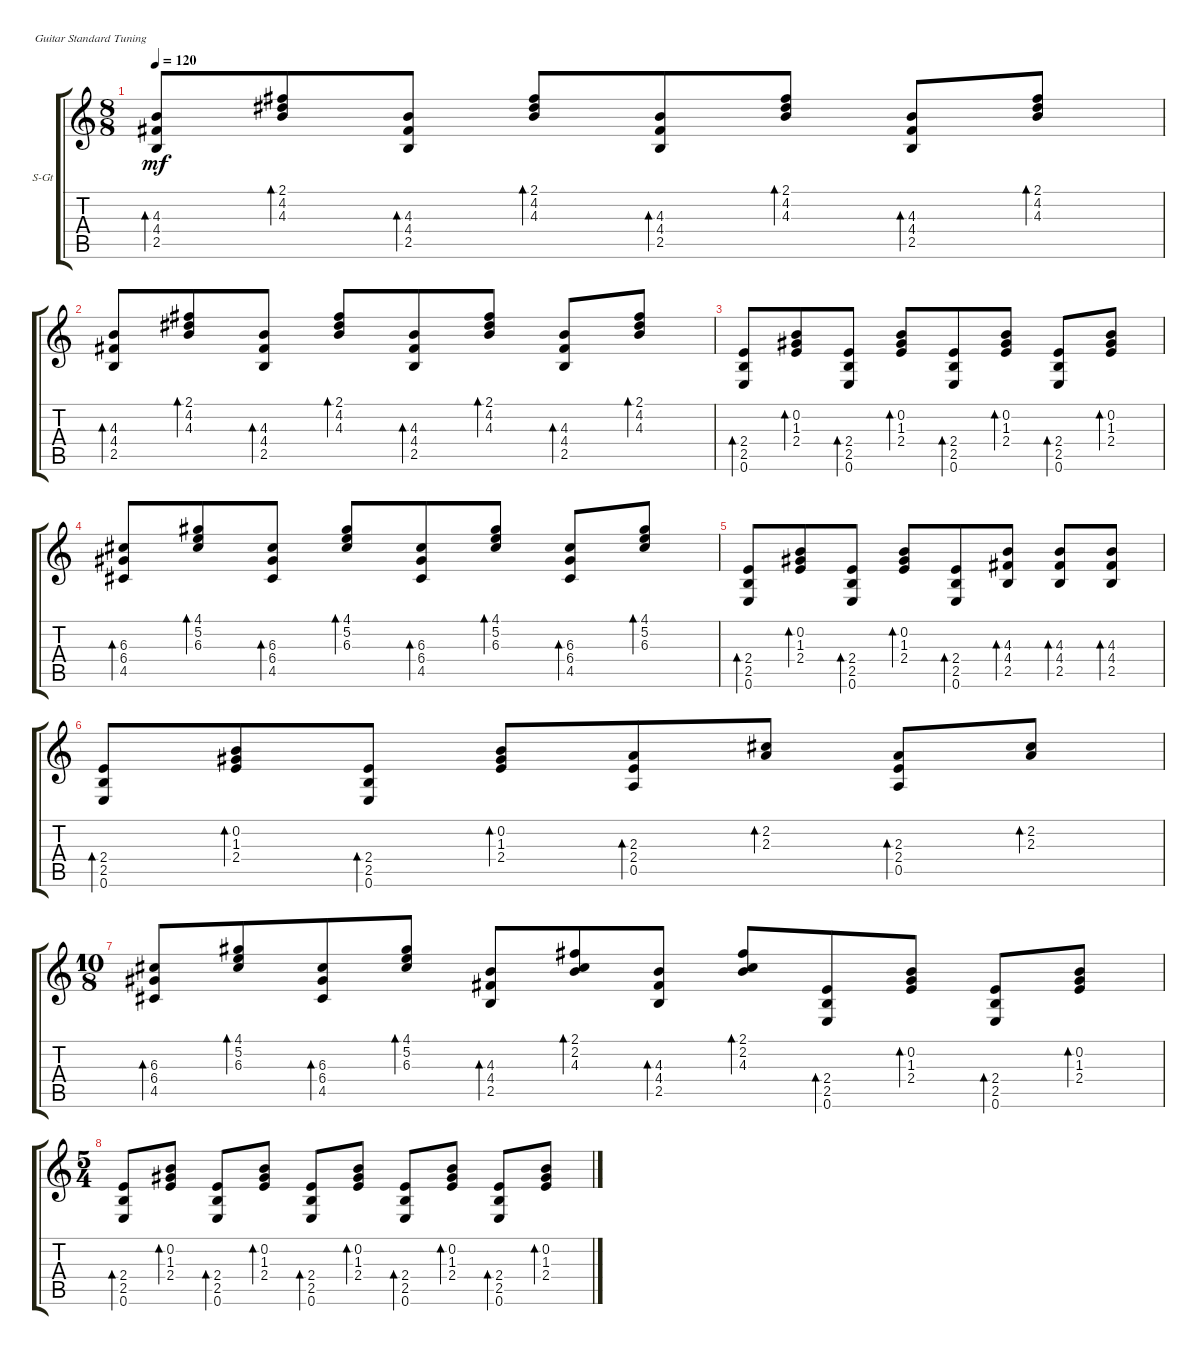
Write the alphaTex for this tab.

\defaultSystemsLayout 4
\bracketExtendMode groupsimilarinstruments
\firstSystemTrackNameOrientation horizontal
\otherSystemsTrackNameOrientation horizontal
\track ("Steel Guitar" "S-Gt") {instrument acousticguitarsteel}
\staff {score tabs}
\tuning (E4 B3 G3 D3 A2 E2)
\ts (8 8)
\tempo 120
\clef g2
\ks c
(2.5 4.4 4.3).8{bd 51 dy mf} (4.3 4.2 2.1).8{bd 51} (2.5 4.4 4.3).8{bd 51} (4.3 4.2 2.1).8{bd 51} (2.5 4.4 4.3).8{bd 51} (4.3 4.2 2.1).8{bd 51} (2.5 4.4 4.3).8{bd 51} (4.3 4.2 2.1).8{bd 51} |
(2.5 4.4 4.3).8{bd 51} (4.3 4.2 2.1).8{bd 51} (2.5 4.4 4.3).8{bd 51} (4.3 4.2 2.1).8{bd 51} (2.5 4.4 4.3).8{bd 51} (4.3 4.2 2.1).8{bd 51} (2.5 4.4 4.3).8{bd 51} (4.3 4.2 2.1).8{bd 51} |
(0.6 2.5 2.4).8{bd 52} (1.3 0.2 2.4).8{bd 51} (0.6 2.5 2.4).8{bd 52} (1.3 0.2 2.4).8{bd 51} (0.6 2.5 2.4).8{bd 52} (1.3 0.2 2.4).8{bd 51} (0.6 2.5 2.4).8{bd 52} (1.3 0.2 2.4).8{bd 51} |
(4.5 6.4 6.3).8{bd 51} (6.3 5.2 4.1).8{bd 51} (4.5 6.4 6.3).8{bd 51} (6.3 5.2 4.1).8{bd 51} (4.5 6.4 6.3).8{bd 51} (6.3 5.2 4.1).8{bd 51} (4.5 6.4 6.3).8{bd 51} (6.3 5.2 4.1).8{bd 51} |
(0.6 2.5 2.4).8{bd 52} (1.3 0.2 2.4).8{bd 51} (0.6 2.5 2.4).8{bd 52} (1.3 0.2 2.4).8{bd 51} (0.6 2.5 2.4).8{bd 52} (2.5 4.4 4.3).8{bd 51} (2.5 4.4 4.3).8{bd 51} (2.5 4.4 4.3).8{bd 51} |
(0.6 2.5 2.4).8{bd 52} (1.3 0.2 2.4).8{bd 51} (0.6 2.5 2.4).8{bd 52} (1.3 0.2 2.4).8{bd 51} (0.5 2.4 2.3).8{bd 51} (2.3 2.2).8{bd 51} (0.5 2.4 2.3).8{bd 51} (2.3 2.2).8{bd 51} |
\ts (10 8)
(4.5 6.4 6.3).8{bd 51} (6.3 5.2 4.1).8{bd 51} (4.5 6.4 6.3).8{bd 51} (6.3 5.2 4.1).8{bd 51} (2.5 4.4 4.3).8{bd 51} (4.3 2.2 2.1).8{bd 51} (2.5 4.4 4.3).8{bd 51} (4.3 2.2 2.1).8{bd 51} (0.6 2.5 2.4).8{bd 52} (1.3 0.2 2.4).8{bd 51} (0.6 2.5 2.4).8{bd 52} (1.3 0.2 2.4).8{bd 51} |
\ts (5 4)
(0.6 2.5 2.4).8{bd 52} (1.3 0.2 2.4).8{bd 51} (0.6 2.5 2.4).8{bd 52} (1.3 0.2 2.4).8{bd 51} (0.6 2.5 2.4).8{bd 52} (1.3 0.2 2.4).8{bd 51} (0.6 2.5 2.4).8{bd 52} (1.3 0.2 2.4).8{bd 51} (0.6 2.5 2.4).8{bd 52} (1.3 0.2 2.4).8{bd 51}
